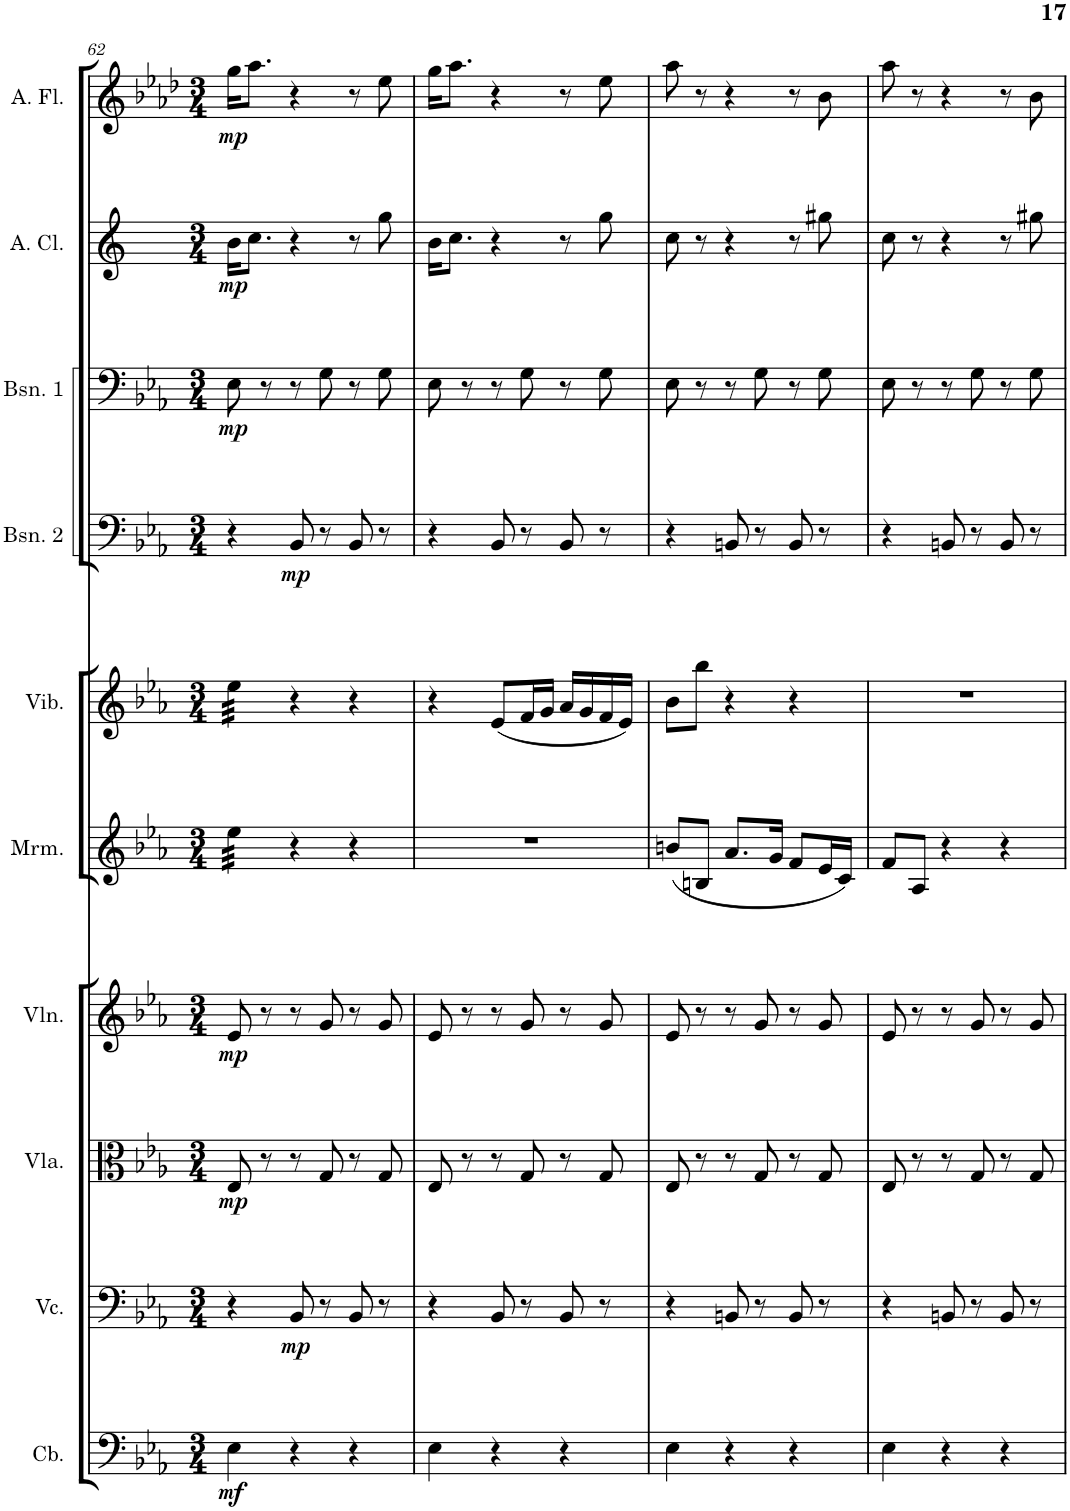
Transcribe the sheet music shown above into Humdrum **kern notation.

**kern	**dynam	**kern	**dynam	**kern	**dynam	**kern	**dynam	**kern	**kern	**kern	**dynam	**kern	**dynam	**kern	**dynam	**kern	**dynam
*part10	*part10	*part9	*part9	*part8	*part8	*part7	*part7	*part6	*part5	*part4	*part4	*part3	*part3	*part2	*part2	*part1	*part1
*staff10	*staff10	*staff9	*staff9	*staff8	*staff8	*staff7	*staff7	*staff6	*staff5	*staff4	*staff4	*staff3	*staff3	*staff2	*staff2	*staff1	*staff1
*I"Contrabass	*	*I"Violoncello	*	*I"Viola	*	*I"Violin	*	*I"Marimba	*I"Vibraphone	*I"Bassoon 2	*	*I"Bassoon 1	*	*I"Alto Clarinet	*	*I"Alto Flute	*
*I'Cb.	*	*I'Vc.	*	*I'Vla.	*	*I'Vln.	*	*I'Mrm.	*I'Vib.	*I'Bsn. 2	*	*I'Bsn. 1	*	*I'A. Cl.	*	*I'A. Fl.	*
!!LO:PB:g=z
*clefF4	*	*clefF4	*	*clefC3	*	*clefG2	*	*clefG2	*clefG2	*clefF4	*	*clefF4	*	*clefG2	*	*clefG2	*
*Trd7c12	*	*	*	*	*	*	*	*	*	*	*	*	*	*Trd5c9	*	*Trd3c5	*
*k[b-e-a-]	*	*k[b-e-a-]	*	*k[b-e-a-]	*	*k[b-e-a-]	*	*k[b-e-a-]	*k[b-e-a-]	*k[b-e-a-]	*	*k[b-e-a-]	*	*k[]	*	*k[b-e-a-d-]	*
*M3/4	*	*M3/4	*	*M3/4	*	*M3/4	*	*M3/4	*M3/4	*M3/4	*	*M3/4	*	*M3/4	*	*M3/4	*
=62	=62	=62	=62	=62	=62	=62	=62	=62	=62	=62	=62	=62	=62	=62	=62	=62	=62
!	!LO:DY:b	!	!	!	!LO:DY:b	!	!LO:DY:b	!	!	!	!	!	!LO:DY:b	!	!LO:DY:b	!	!LO:DY:b
*	*	*	*	*	*	*	*	*tremolo	*	*	*	*	*	*	*	*	*
*	*	*	*	*	*	*	*	*	*tremolo	*	*	*	*	*	*	*	*
4E-\	mf	4r	.	8E-/	mp	8e-/	mp	32ee-\LLL	32ee-\LLL	4r	.	8E-\	mp	16b\KL	mp	16gg\KL	mp
.	.	.	.	.	.	.	.	32ee-\	32ee-\	.	.	.	.	.	.	.	.
.	.	.	.	.	.	.	.	32ee-\	32ee-\	.	.	.	.	8.cc\J	.	8.aa-\J	.
.	.	.	.	.	.	.	.	32ee-\	32ee-\	.	.	.	.	.	.	.	.
.	.	.	.	8r	.	8r	.	32ee-\	32ee-\	.	.	8r	.	.	.	.	.
.	.	.	.	.	.	.	.	32ee-\	32ee-\	.	.	.	.	.	.	.	.
.	.	.	.	.	.	.	.	32ee-\	32ee-\	.	.	.	.	.	.	.	.
.	.	.	.	.	.	.	.	32ee-\JJJ	32ee-\JJJ	.	.	.	.	.	.	.	.
*	*	*	*	*	*	*	*	*	*Xtremolo	*	*	*	*	*	*	*	*
*	*	*	*	*	*	*	*	*Xtremolo	*	*	*	*	*	*	*	*	*
!	!	!	!LO:DY:b	!	!	!	!	!	!	!	!LO:DY:b	!	!	!	!	!	!
4r	.	8BB-/	mp	8r	.	8r	.	4r	4r	8BB-/	mp	8r	.	4r	.	4r	.
.	.	8r	.	8G/	.	8g/	.	.	.	8r	.	8G\	.	.	.	.	.
4r	.	8BB-/	.	8r	.	8r	.	4r	4r	8BB-/	.	8r	.	8r	.	8r	.
.	.	8r	.	8G/	.	8g/	.	.	.	8r	.	8G\	.	8gg\	.	8ee-\	.
=63	=63	=63	=63	=63	=63	=63	=63	=63	=63	=63	=63	=63	=63	=63	=63	=63	=63
4E-\	.	4r	.	8E-/	.	8e-/	.	2.r	4r	4r	.	8E-\	.	16b\KL	.	16gg\KL	.
.	.	.	.	.	.	.	.	.	.	.	.	.	.	8.cc\J	.	8.aa-\J	.
.	.	.	.	8r	.	8r	.	.	.	.	.	8r	.	.	.	.	.
4r	.	8BB-/	.	8r	.	8r	.	.	(8e-/L	8BB-/	.	8r	.	4r	.	4r	.
.	.	8r	.	8G/	.	8g/	.	.	16f/L	8r	.	8G\	.	.	.	.	.
.	.	.	.	.	.	.	.	.	16g/JJ	.	.	.	.	.	.	.	.
4r	.	8BB-/	.	8r	.	8r	.	.	16a-/LL	8BB-/	.	8r	.	8r	.	8r	.
.	.	.	.	.	.	.	.	.	16g/	.	.	.	.	.	.	.	.
.	.	8r	.	8G/	.	8g/	.	.	16f/	8r	.	8G\	.	8gg\	.	8ee-\	.
.	.	.	.	.	.	.	.	.	16e-/JJ)	.	.	.	.	.	.	.	.
=64	=64	=64	=64	=64	=64	=64	=64	=64	=64	=64	=64	=64	=64	=64	=64	=64	=64
4E-\	.	4r	.	8E-/	.	8e-/	.	(8bn/L	8b-\L	4r	.	8E-\	.	8cc\	.	8aa-\	.
.	.	.	.	8r	.	8r	.	8Bn/J	8bb-\J	.	.	8r	.	8r	.	8r	.
4r	.	8BBn/	.	8r	.	8r	.	8.a-/L	4r	8BBn/	.	8r	.	4r	.	4r	.
.	.	8r	.	8G/	.	8g/	.	.	.	8r	.	8G\	.	.	.	.	.
.	.	.	.	.	.	.	.	16g/Jk	.	.	.	.	.	.	.	.	.
4r	.	8BB/	.	8r	.	8r	.	8f/L	4r	8BB/	.	8r	.	8r	.	8r	.
.	.	8r	.	8G/	.	8g/	.	16e-/L	.	8r	.	8G\	.	8gg#X\	.	8b-\	.
.	.	.	.	.	.	.	.	16c/JJ)	.	.	.	.	.	.	.	.	.
=65	=65	=65	=65	=65	=65	=65	=65	=65	=65	=65	=65	=65	=65	=65	=65	=65	=65
4E-\	.	4r	.	8E-/	.	8e-/	.	8f/L	2.r	4r	.	8E-\	.	8cc\	.	8aa-\	.
.	.	.	.	8r	.	8r	.	8A-/J	.	.	.	8r	.	8r	.	8r	.
4r	.	8BBn/	.	8r	.	8r	.	4r	.	8BBn/	.	8r	.	4r	.	4r	.
.	.	8r	.	8G/	.	8g/	.	.	.	8r	.	8G\	.	.	.	.	.
4r	.	8BB/	.	8r	.	8r	.	4r	.	8BB/	.	8r	.	8r	.	8r	.
.	.	8r	.	8G/	.	8g/	.	.	.	8r	.	8G\	.	8gg#X\	.	8b-\	.
=	=	=	=	=	=	=	=	=	=	=	=	=	=	=	=	=	=
*-	*-	*-	*-	*-	*-	*-	*-	*-	*-	*-	*-	*-	*-	*-	*-	*-	*-
